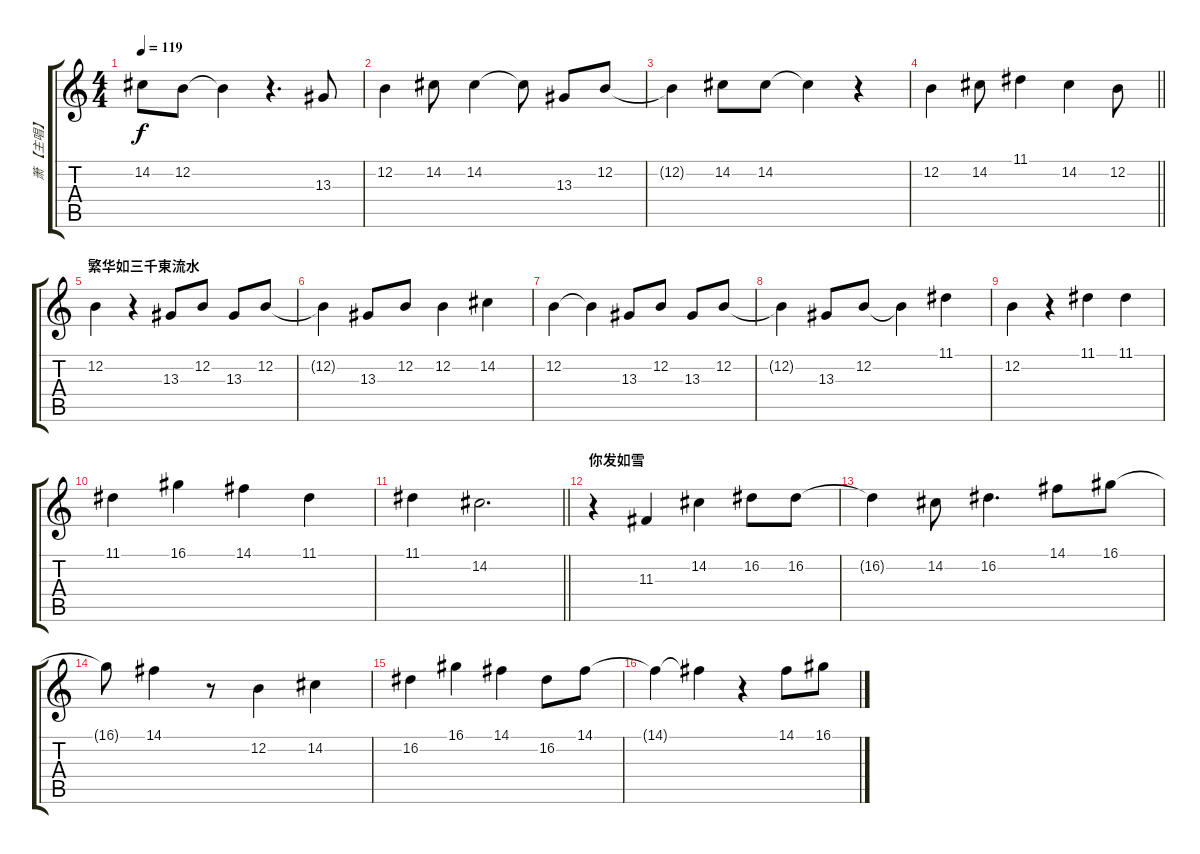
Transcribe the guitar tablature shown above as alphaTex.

\track ("萧 【主唱】" "萧 【主唱】") {instrument piccolo}
\staff {score tabs}
\tuning (E4 B3 G3 D3 A2 E2) {hide}
\ts (4 4)
\tempo 119
\clef g2
\ks c
14.2.8{dy f} 12.2.8 12.2{t}.4 r.4{d} 13.3.8 |
12.2.4 14.2.8 14.2.4 14.2{t}.8 13.3.8 12.2.8 |
12.2{t}.4 14.2.8 14.2.8 14.2{t}.4 r.4 |
\barLineRight lightlight
12.2.4 14.2.8 11.1.4 14.2.4 12.2.8 |
\section ("" "繁华如三千東流水")
12.2.4 r.4 13.3.8 12.2.8 13.3.8 12.2.8 |
12.2{t}.4 13.3.8 12.2.8 12.2.4 14.2.4 |
12.2.4 12.2{t}.4 13.3.8 12.2.8 13.3.8 12.2.8 |
12.2{t}.4 13.3.8 12.2.8 12.2{t}.4 11.1.4 |
12.2.4 r.4 11.1.4 11.1.4 |
11.1.4 16.1.4 14.1.4 11.1.4 |
\barLineRight lightlight
11.1.4 14.2.2{d} |
\section ("" "你发如雪")
r.4 11.3.4 14.2.4 16.2.8 16.2.8 |
16.2{t}.4 14.2.8 16.2.4{d} 14.1.8 16.1.8 |
16.1{t}.8 14.1.4 r.8 12.2.4 14.2.4 |
16.2.4 16.1.4 14.1.4 16.2.8 14.1.8 |
14.1{t}.4 14.1{t}.4 r.4 14.1.8 16.1.8
